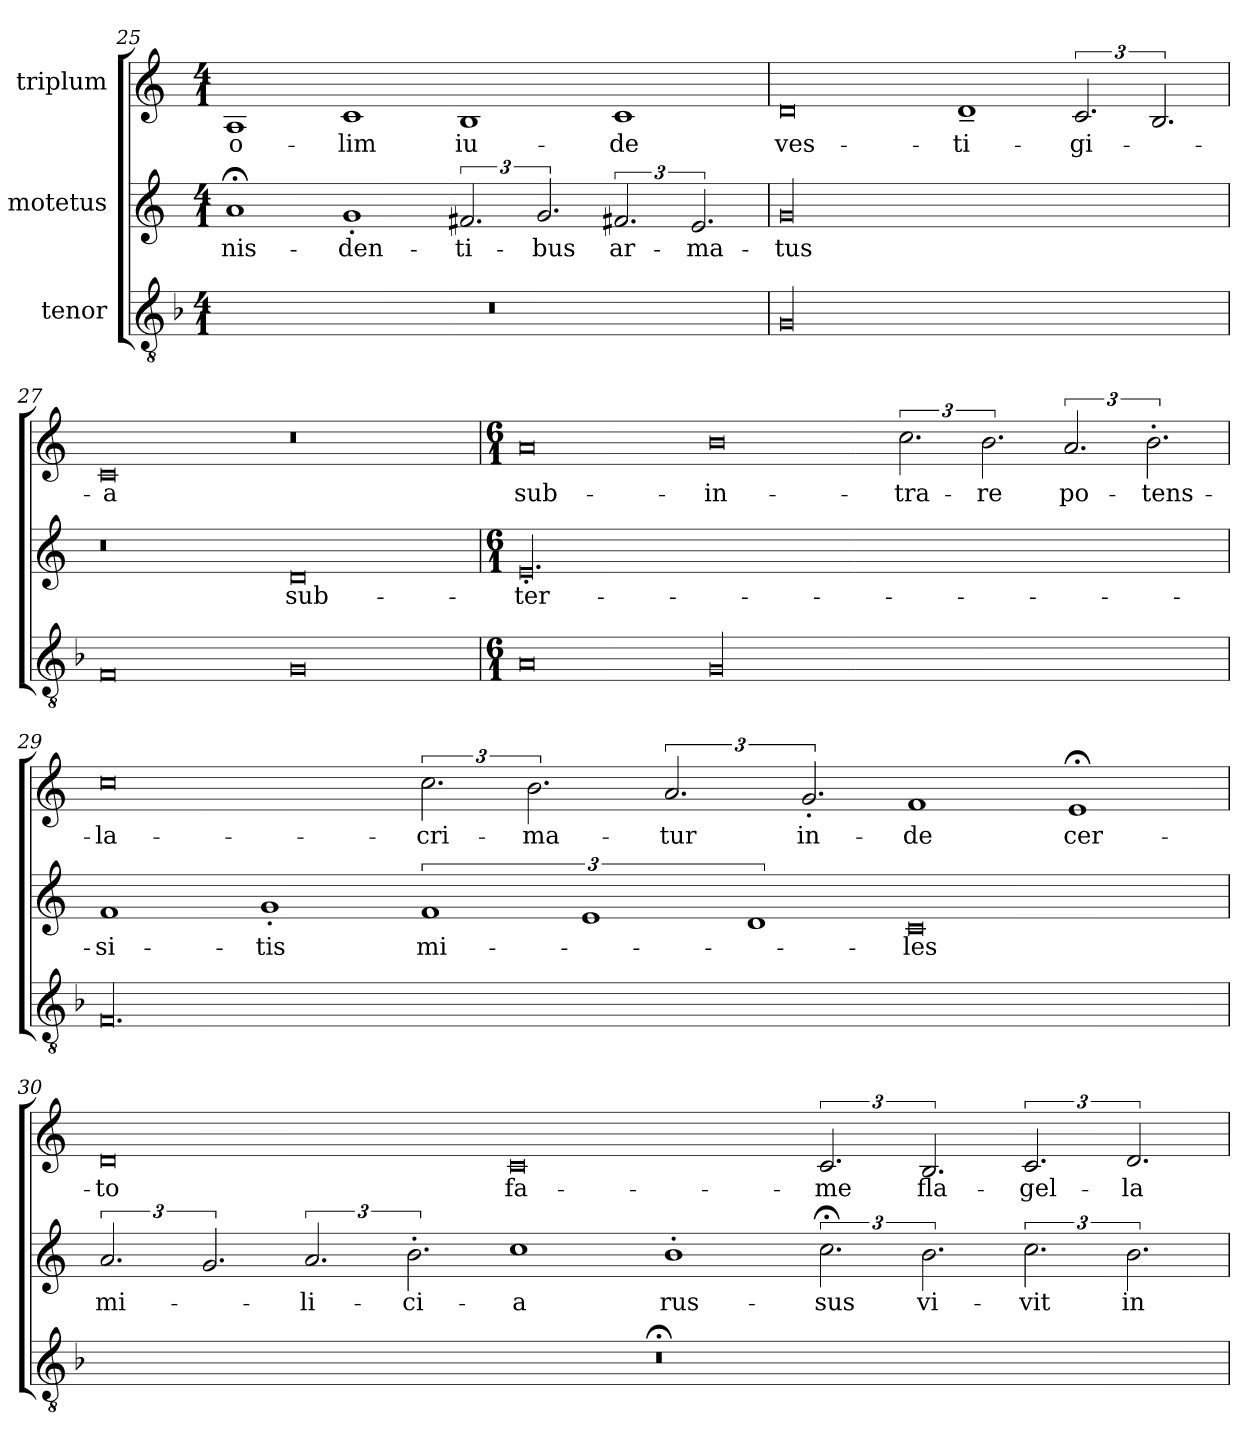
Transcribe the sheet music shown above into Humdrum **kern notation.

**kern	**kern	**text	**kern	**text
*part3	*part2	*part2	*part1	*part1
*staff3	*staff2	*staff2	*staff1	*staff1
*I"tenor	*I"motetus	*	*I"triplum	*
!!LO:LB:g=z
*clefGv2	*clefG2	*	*clefG2	*
*k[b-]	*k[]	*	*k[]	*
*F:	*C:	*	*C:	*
*M4/1	*M4/1	*	*M4/1	*
=25	=25	=25	=25	=25
00r	1a;</	nis-	1A/	o-
.	1g'/	den-	1c/	-lim
.	3.f#Xi/	-ti-	1B/	iu-
.	3.g/	-bus	.	.
.	3.f#Xi/	ar-	1c/	-de
.	3.e/	-ma-	.	.
=26	=26	=26	=26	=26
00Gj/	00g/	-tus	0d/	ves-
.	.	.	1d~/	-ti-
.	.	.	3.c/	-gi-
.	.	.	3.B/	.
=27	=27	=27	=27	=27
0Fj/	0r	.	0c/	-a
0Gj/	0d/	sub-	0r	.
=28	=28	=28	=28	=28
*M6/1	*M6/1	*	*M6/1	*
0A/	00.e'/	ter-	0a/	sub-
00G/	.	.	0b\	in-
.	.	.	3.cc\	-tra-
.	.	.	3.b\	-re
.	.	.	3.a/	po-
.	.	.	3.b'\	tens-
!!LO:LB:g=z
=29	=29	=29	=29	=29
00.F/	1f/	-si-	0cc\	la-
.	1g'/	-tis	.	.
.	3%2f/	mi-	3.cc\	-cri-
.	.	.	3.b\	-ma-
.	3%2e/	.	.	.
.	.	.	3.a/	-tur
.	3%2d/	.	.	.
.	.	.	3.g'/	in-
.	0c/	-les	1f/	-de
.	.	.	1e;</	cer-
=30	=30	=30	=30	=30
00.r;<	3.a/	mi-	0d/	-to
.	3.g/	.	.	.
.	3.a/	-li-	.	.
.	3.b'\	-ci-	.	.
.	1cc\	-a	0c/	fa-
.	1b'\	rus-	.	.
.	3.cc;<\	-sus	3.c/	-me
.	3.b\	vi-	3.B/	fla-
.	3.cc\	-vit	3.c/	-gel-
.	3.b\	in-	3.d/	-la-
=	=	=	=	=
*-	*-	*-	*-	*-
